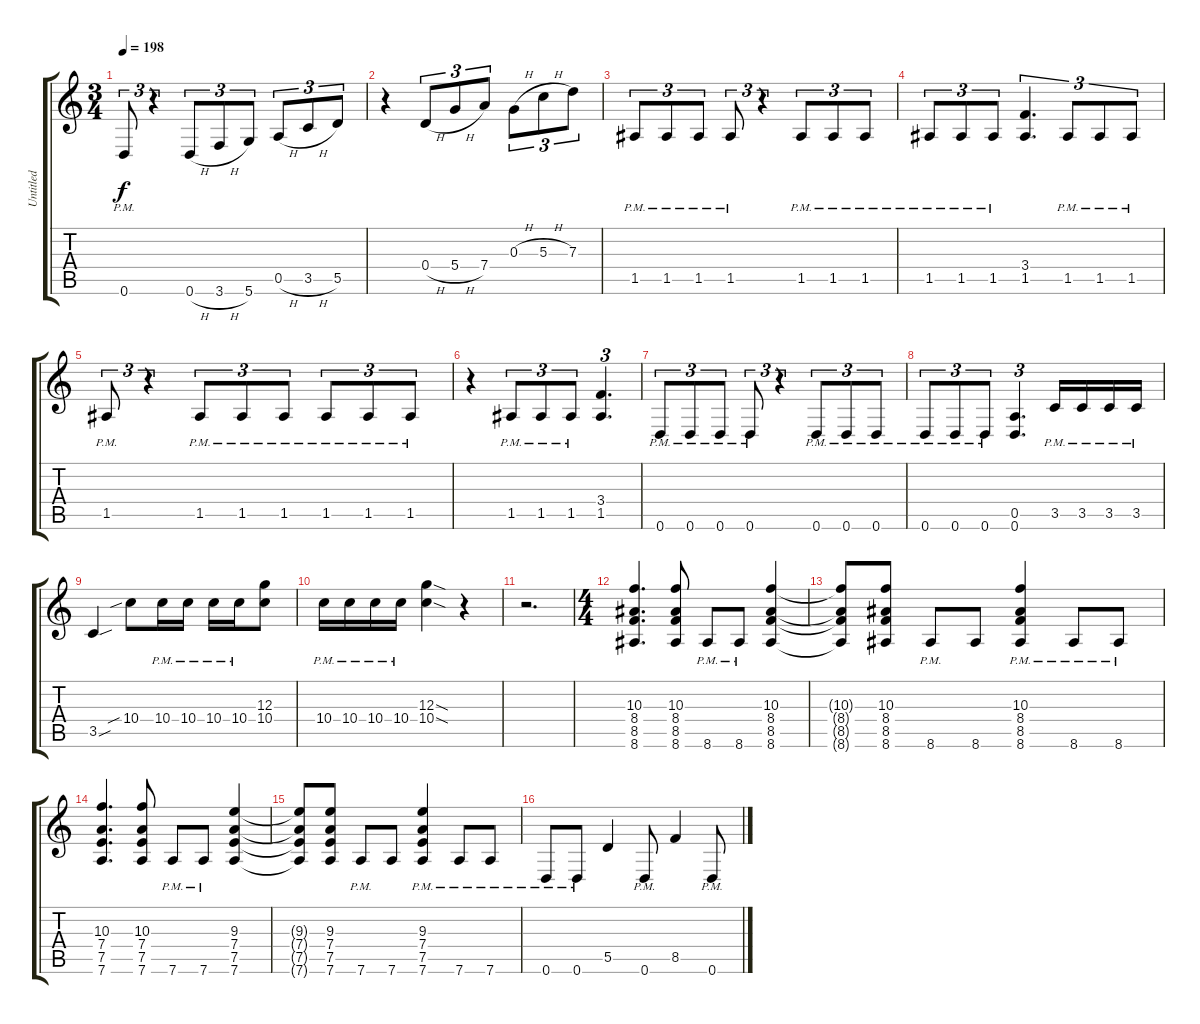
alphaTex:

\track ("Untitled" "Untitled") {instrument distortionguitar}
\staff {score tabs}
\tuning (E4 B3 G3 D3 A2 D2) {hide}
\ts (3 4)
\tempo 198
\clef g2
\ks c
0.6{pm}.8{tu (3 2) dy f} r.4{tu (3 2)} 0.6{h}.8{tu (3 2)} 3.6{h}.8{tu (3 2)} 5.6.8{tu (3 2)} 0.5{h}.8{tu (3 2)} 3.5{h}.8{tu (3 2)} 5.5.8{tu (3 2)} |
r.4 0.4{h}.8{tu (3 2)} 5.4{h}.8{tu (3 2)} 7.4.8{tu (3 2)} 0.3{h}.8{tu (3 2)} 5.3{h}.8{tu (3 2)} 7.3.8{tu (3 2)} |
1.5{pm}.8{tu (3 2)} 1.5{pm}.8{tu (3 2)} 1.5{pm}.8{tu (3 2)} 1.5{pm}.8{tu (3 2)} r.4{tu (3 2)} 1.5{pm}.8{tu (3 2)} 1.5{pm}.8{tu (3 2)} 1.5{pm}.8{tu (3 2)} |
1.5{pm}.8{tu (3 2)} 1.5{pm}.8{tu (3 2)} 1.5{pm}.8{tu (3 2)} (3.4 1.5).4{d tu (3 2)} 1.5{pm}.8{tu (3 2)} 1.5{pm}.8{tu (3 2)} 1.5{pm}.8{tu (3 2)} |
1.5{pm}.8{tu (3 2)} r.4{tu (3 2)} 1.5{pm}.8{tu (3 2)} 1.5{pm}.8{tu (3 2)} 1.5{pm}.8{tu (3 2)} 1.5{pm}.8{tu (3 2)} 1.5{pm}.8{tu (3 2)} 1.5{pm}.8{tu (3 2)} |
r.4 1.5{pm}.8{tu (3 2)} 1.5{pm}.8{tu (3 2)} 1.5{pm}.8{tu (3 2)} (3.4 1.5).4{d tu (3 2)} |
0.6{pm}.8{tu (3 2)} 0.6{pm}.8{tu (3 2)} 0.6{pm}.8{tu (3 2)} 0.6{pm}.8{tu (3 2)} r.4{tu (3 2)} 0.6{pm}.8{tu (3 2)} 0.6{pm}.8{tu (3 2)} 0.6{pm}.8{tu (3 2)} |
0.6{pm}.8{tu (3 2)} 0.6{pm}.8{tu (3 2)} 0.6{pm}.8{tu (3 2)} (0.5 0.6).4{d tu (3 2)} 3.5{pm}.16 3.5{pm}.16 3.5{pm}.16 3.5{pm}.16 |
3.5{sou}.4 10.4{sib}.8 10.4{pm}.16 10.4{pm}.16 10.4{pm}.16 10.4{pm}.16 (12.3 10.4).8 |
10.4{pm}.16 10.4{pm}.16 10.4{pm}.16 10.4{pm}.16 (12.3{sod} 10.4{sod}).4 r.4 |
r.2{d} |
\ts (4 4)
(10.3 8.4 8.5 8.6).4{d} (10.3 8.4 8.5 8.6).8 8.6{pm}.8 8.6{pm}.8 (10.3 8.4 8.5 8.6).4 |
(10.3{t} 8.4{t} 8.5{t} 8.6{t}).8 (10.3 8.4 8.5 8.6).8 8.6{pm}.8 8.6.8 (10.3{pm} 8.4{pm} 8.5{pm} 8.6{pm}).4 8.6{pm}.8 8.6{pm}.8 |
(10.3 7.4 7.5 7.6).4{d} (10.3 7.4 7.5 7.6).8 7.6{pm}.8 7.6{pm}.8 (9.3 7.4 7.5 7.6).4 |
(9.3{t} 7.4{t} 7.5{t} 7.6{t}).8 (9.3 7.4 7.5 7.6).8 7.6{pm}.8 7.6.8 (9.3{pm} 7.4{pm} 7.5{pm} 7.6{pm}).4 7.6{pm}.8 7.6{pm}.8 |
0.6{pm}.8 0.6{pm}.8 5.5.4 0.6{pm}.8 8.5.4 0.6{pm}.8
